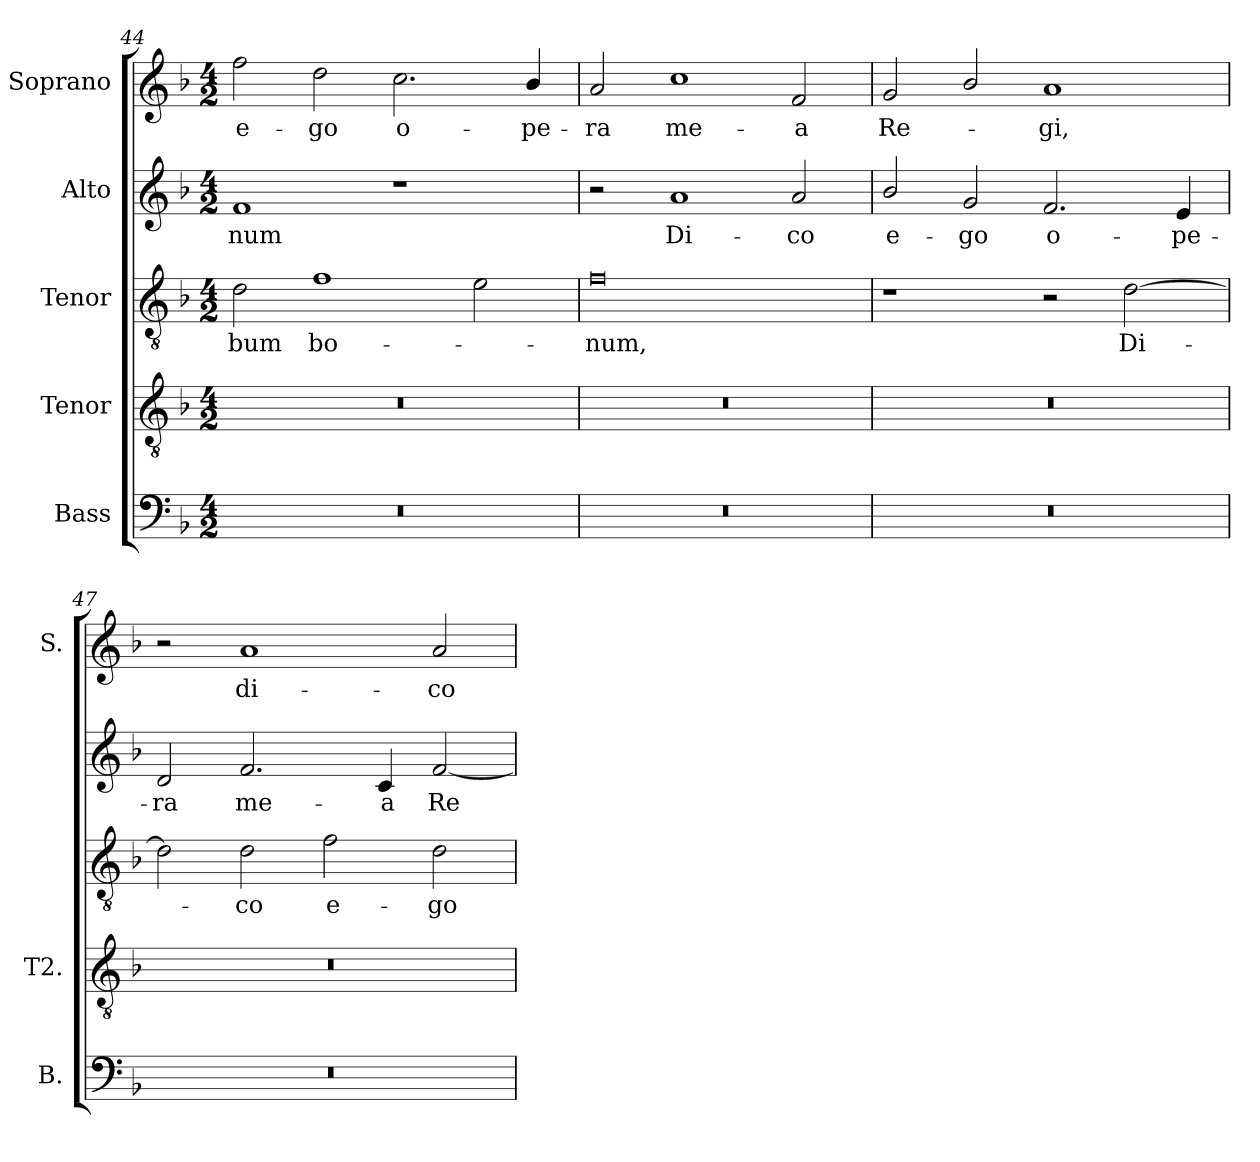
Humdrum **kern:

**kern	**kern	**kern	**text	**kern	**text	**kern	**text
*part5	*part4	*part3	*part3	*part2	*part2	*part1	*part1
*staff5	*staff4	*staff3	*staff3	*staff2	*staff2	*staff1	*staff1
*I"Bass	*I"Tenor	*I"Tenor	*	*I"Alto	*	*I"Soprano	*
*I'B.	*I'T2.	*	*	*	*	*I'S.	*
*clefF4	*clefGv2	*clefGv2	*	*clefG2	*	*clefG2	*
*	*ITrd7c12	*ITrd7c12	*	*	*	*	*
*k[b-]	*k[b-]	*k[b-]	*	*k[b-]	*	*k[b-]	*
*F:	*F:	*F:	*	*F:	*	*F:	*
*M4/2	*M4/2	*M4/2	*	*M4/2	*	*M4/2	*
=44	=44	=44	=44	=44	=44	=44	=44
!LO:N:vis=1	!LO:N:vis=1	!	!	!	!	!	!
!	!	!	!LO:LY:b:color=#000000	!	!	!	!
!	!	!	!	!	!LO:LY:b:color=#000000	!	!
!	!	!	!	!	!	!	!LO:LY:b:color=#000000
0r	0r	2Di\	-bum	1fi	-num	2ffi\	e-
!	!	!	!LO:LY:b:color=#000000	!	!	!	!
!	!	!	!	!	!	!	!LO:LY:b:color=#000000
.	.	1Fi	bo-	.	.	2ddi\	-go
!	!	!	!	!	!	!	!LO:LY:b:color=#000000
.	.	.	.	1r	.	2.cci\	o-
.	.	2Ei\	.	.	.	.	.
!	!	!	!	!	!	!	!LO:LY:b:color=#000000
.	.	.	.	.	.	4b-i/	-pe-
=45	=45	=45	=45	=45	=45	=45	=45
!LO:N:vis=1	!LO:N:vis=1	!	!	!	!	!	!
!	!	!	!LO:LY:b:color=#000000	!	!	!	!
!	!	!	!	!	!	!	!LO:LY:b:color=#000000
0r	0r	0Fi	-num,	2r	.	2ai/	-ra
!	!	!	!	!	!LO:LY:b:color=#000000	!	!
!	!	!	!	!	!	!	!LO:LY:b:color=#000000
.	.	.	.	1ai	Di-	1cci	me-
!	!	!	!	!	!LO:LY:b:color=#000000	!	!
!	!	!	!	!	!	!	!LO:LY:b:color=#000000
.	.	.	.	2ai/	-co	2fi/	-a
=46	=46	=46	=46	=46	=46	=46	=46
!LO:N:vis=1	!LO:N:vis=1	!	!	!	!	!	!
!	!	!	!	!	!LO:LY:b:color=#000000	!	!
!	!	!	!	!	!	!	!LO:LY:b:color=#000000
0r	0r	1r	.	2b-i/	e-	2gi/	Re-
!	!	!	!	!	!LO:LY:b:color=#000000	!	!
.	.	.	.	2gi/	-go	2b-i/	.
!	!	!	!	!	!LO:LY:b:color=#000000	!	!
!	!	!	!	!	!	!	!LO:LY:b:color=#000000
.	.	2r	.	2.fi/	o-	1ai	-gi,
!	!	!	!LO:LY:b:color=#000000	!	!	!	!
.	.	[2Di\	Di-	.	.	.	.
!	!	!	!	!	!LO:LY:b:color=#000000	!	!
.	.	.	.	4ei/	-pe-	.	.
!!LO:PB:g=z
=47	=47	=47	=47	=47	=47	=47	=47
!LO:N:vis=1	!LO:N:vis=1	!	!	!	!	!	!
!	!	!	!	!	!LO:LY:b:color=#000000	!	!
0r	0r	2Di\]	.	2di/	-ra	2r	.
!	!	!	!LO:LY:b:color=#000000	!	!	!	!
!	!	!	!	!	!LO:LY:b:color=#000000	!	!
!	!	!	!	!	!	!	!LO:LY:b:color=#000000
.	.	2Di\	-co	2.fi/	me-	1ai	di-
!	!	!	!LO:LY:b:color=#000000	!	!	!	!
.	.	2Fi\	e-	.	.	.	.
!	!	!	!	!	!LO:LY:b:color=#000000	!	!
.	.	.	.	4ci/	-a	.	.
!	!	!	!LO:LY:b:color=#000000	!	!	!	!
!	!	!	!	!	!LO:LY:b:color=#000000	!	!
!	!	!	!	!	!	!	!LO:LY:b:color=#000000
.	.	2Di\	-go	[2fi/	Re-	2ai/	-co
=	=	=	=	=	=	=	=
*-	*-	*-	*-	*-	*-	*-	*-
